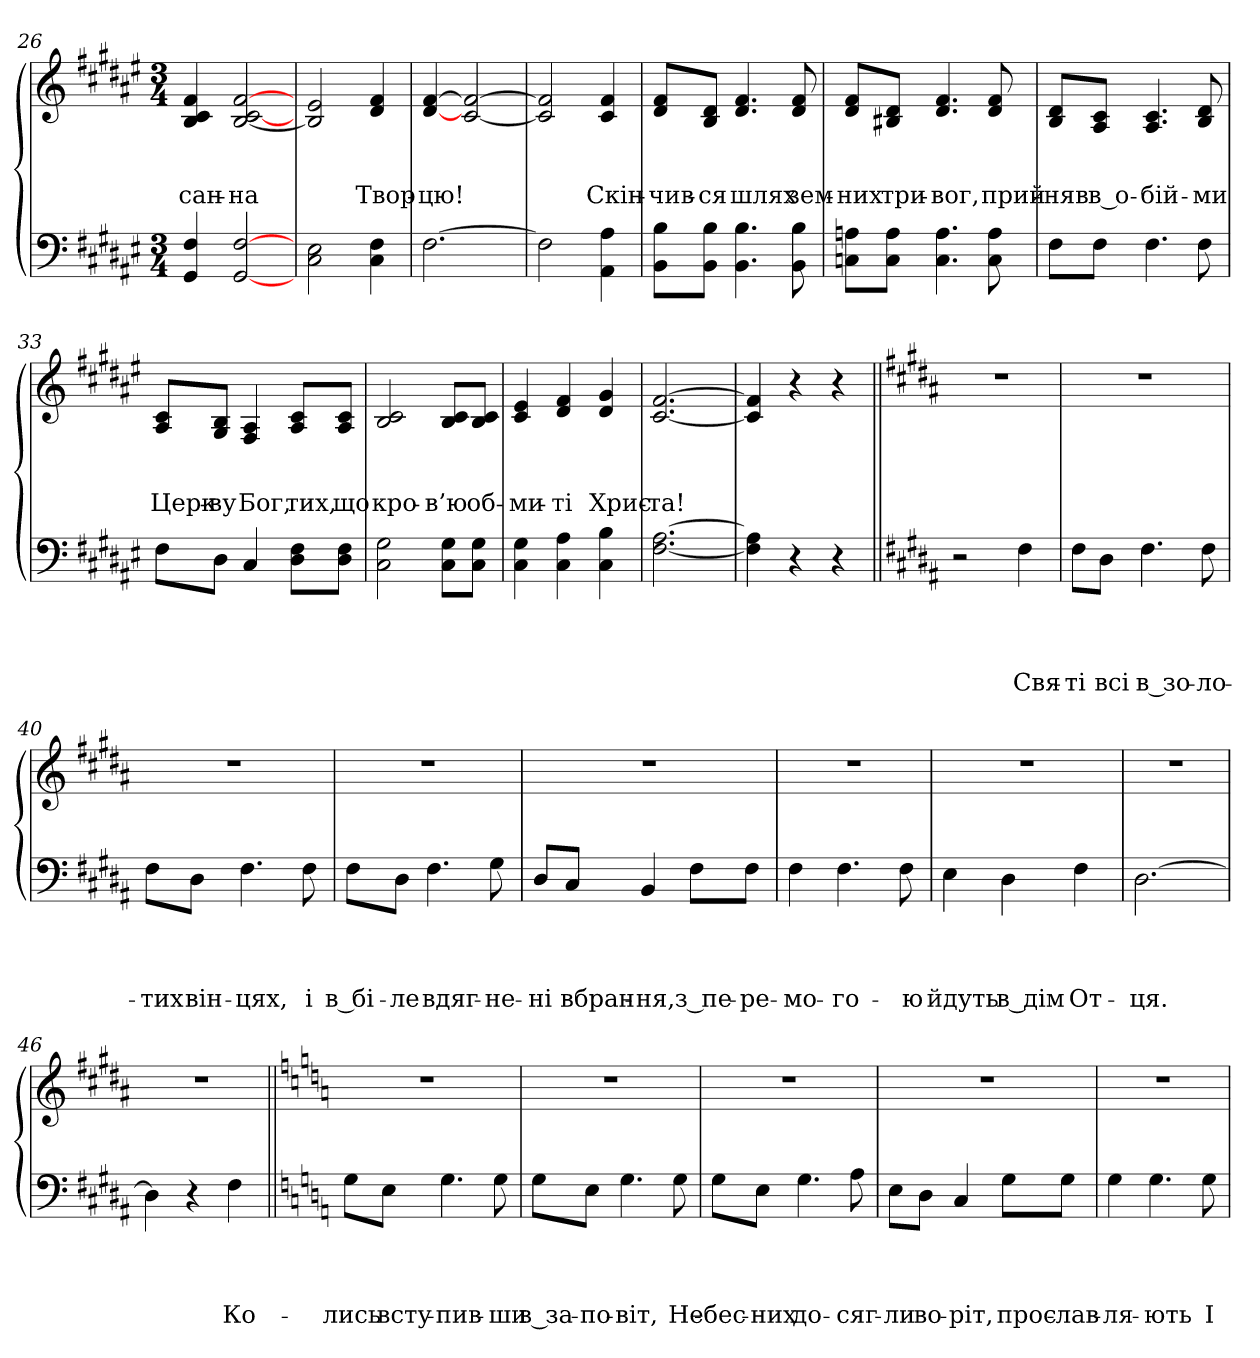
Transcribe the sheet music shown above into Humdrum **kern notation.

**kern	**text	**text	**text	**text	**kern	**text	**text	**text
*part2	*part2	*part2	*part2	*part2	*part1	*part1	*part1	*part1
*staff2	*staff2	*staff2	*staff2	*staff2	*staff1	*staff1	*staff1	*staff1
*clefF4	*	*	*	*	*clefG2	*	*	*
*k[f#c#g#d#a#e#]	*	*	*	*	*k[f#c#g#d#a#e#]	*	*	*
*F#:	*	*	*	*	*F#:	*	*	*
*M3/4	*	*	*	*	*M3/4	*	*	*
=26	=26	=26	=26	=26	=26	=26	=26	=26
!	!	!	!	!	!	!	!	!LO:LY:b
4GG#/ 4F#/	.	.	.	.	4B/ 4c#/ 4f#/	.	.	-сан-
!	!	!	!	!	!	!	!	!LO:LY:b
[2GG#/ [2F#/	.	.	.	.	[2B/ [2c#/ [2f#/	.	.	-на
=27	=27	=27	=27	=27	=27	=27	=27	=27
2C#\ 2E#\	.	.	.	.	2B/] 2e#/	.	.	.
!	!	!	!	!	!	!	!	!LO:LY:b
4C#\ 4F#\	.	.	.	.	4d#/ 4f#/	.	.	Твор-
=28	=28	=28	=28	=28	=28	=28	=28	=28
!	!	!	!	!	!	!	!	!LO:LY:b
[2.F#\	.	.	.	.	[4d#/ [4f#/	.	.	-цю!
.	.	.	.	.	[2c#/ 2f#/_	.	.	.
=29	=29	=29	=29	=29	=29	=29	=29	=29
2F#\]	.	.	.	.	2c#/] 2f#/]	.	.	.
!	!	!	!	!	!	!	!	!LO:LY:b
4AA#\ 4A#\	.	.	.	.	4c#/ 4f#/	.	.	Скін-
!!LO:PB:g=z
=30	=30	=30	=30	=30	=30	=30	=30	=30
!	!	!	!	!	!	!	!	!LO:LY:b
8BB\ 8B\L	.	.	.	.	8d#/ 8f#/L	.	.	-чив-
!	!	!	!	!	!	!	!	!LO:LY:b
8BB\ 8B\J	.	.	.	.	8B/ 8d#/J	.	.	-ся
!	!	!	!	!	!	!	!	!LO:LY:b
4.BB\ 4.B\	.	.	.	.	4.d#/ 4.f#/	.	.	шлях
!	!	!	!	!	!	!	!	!LO:LY:b
8BB\ 8B\	.	.	.	.	8d#/ 8f#/	.	.	зем-
=31	=31	=31	=31	=31	=31	=31	=31	=31
!	!	!	!	!	!	!	!	!LO:LY:b
8Cn\ 8An\L	.	.	.	.	8d#/ 8f#/L	.	.	-них
!	!	!	!	!	!	!	!	!LO:LY:b
8C\ 8A\J	.	.	.	.	8B#X/ 8d#/J	.	.	три-
!	!	!	!	!	!	!	!	!LO:LY:b
4.C\ 4.A\	.	.	.	.	4.d#/ 4.f#/	.	.	-вог,
!	!	!	!	!	!	!	!	!LO:LY:b
8C\ 8A\	.	.	.	.	8d#/ 8f#/	.	.	прий-
=32	=32	=32	=32	=32	=32	=32	=32	=32
!	!	!	!	!	!	!	!	!LO:LY:b
8F#\L	.	.	.	.	8B/ 8d#/L	.	.	-няв
!	!	!	!	!	!	!	!	!LO:LY:b
8F#\J	.	.	.	.	8A#/ 8c#/J	.	.	в о-
!	!	!	!	!	!	!	!	!LO:LY:b
4.F#\	.	.	.	.	4.A#/ 4.c#/	.	.	-бій-
!	!	!	!	!	!	!	!	!LO:LY:b
8F#\	.	.	.	.	8B/ 8d#/	.	.	-ми
!!LO:LB:g=z
=33	=33	=33	=33	=33	=33	=33	=33	=33
!	!	!	!	!	!	!	!	!LO:LY:b
8F#\L	.	.	.	.	8A#/ 8c#/L	.	.	Церк-
!	!	!	!	!	!	!	!	!LO:LY:b
8D#\J	.	.	.	.	8G#/ 8B/J	.	.	-ву
!	!	!	!	!	!	!	!	!LO:LY:b
4C#/	.	.	.	.	4F#/ 4A#/	.	.	Бог,
!	!	!	!	!	!	!	!	!LO:LY:b
8D#\ 8F#\L	.	.	.	.	8A#/ 8c#/L	.	.	тих,
!	!	!	!	!	!	!	!	!LO:LY:b
8D#\ 8F#\J	.	.	.	.	8A#/ 8c#/J	.	.	що
=34	=34	=34	=34	=34	=34	=34	=34	=34
!	!	!	!	!	!	!	!	!LO:LY:b
2C#\ 2G#\	.	.	.	.	2B/ 2c#/	.	.	кро-
!	!	!	!	!	!	!	!	!LO:LY:b
8C#\ 8G#\L	.	.	.	.	8B/ 8c#/L	.	.	-в’ю
!	!	!	!	!	!	!	!	!LO:LY:b
8C#\ 8G#\J	.	.	.	.	8B/ 8c#/J	.	.	об-
=35	=35	=35	=35	=35	=35	=35	=35	=35
!	!	!	!	!	!	!	!	!LO:LY:b
4C#\ 4G#\	.	.	.	.	4c#/ 4e#/	.	.	-ми-
!	!	!	!	!	!	!	!	!LO:LY:b
4C#\ 4A#\	.	.	.	.	4d#/ 4f#/	.	.	-ті
!	!	!	!	!	!	!	!	!LO:LY:b
4C#\ 4B\	.	.	.	.	4d#/ 4g#/	.	.	Хрис-
=36	=36	=36	=36	=36	=36	=36	=36	=36
!	!	!	!	!	!	!	!	!LO:LY:b
[2.F#\ [2.A#\	.	.	.	.	[2.c#/ [2.f#/	.	.	-та!
=37	=37	=37	=37	=37	=37	=37	=37	=37
4F#\] 4A#\]	.	.	.	.	4c#/] 4f#/]	.	.	.
4r	.	.	.	.	4r	.	.	.
4r	.	.	.	.	4r	.	.	.
!!LO:LB:g=z
=38||	=38||	=38||	=38||	=38||	=38||	=38||	=38||	=38||
*k[f#c#g#d#a#]	*	*	*	*	*k[f#c#g#d#a#]	*	*	*
*B:	*	*	*	*	*B:	*	*	*
2r	.	.	.	.	2.r	.	.	.
!	!	!	!	!LO:LY:b	!	!	!	!
4F#\	.	.	.	Свя-	.	.	.	.
=39	=39	=39	=39	=39	=39	=39	=39	=39
!	!	!	!	!LO:LY:b	!	!	!	!
8F#\L	.	.	.	-ті	2.r	.	.	.
!	!	!	!	!LO:LY:b	!	!	!	!
8D#\J	.	.	.	всі	.	.	.	.
!	!	!	!	!LO:LY:b	!	!	!	!
4.F#\	.	.	.	в зо-	.	.	.	.
!	!	!	!	!LO:LY:b	!	!	!	!
8F#\	.	.	.	-ло-	.	.	.	.
=40	=40	=40	=40	=40	=40	=40	=40	=40
!	!	!	!	!LO:LY:b	!	!	!	!
8F#\L	.	.	.	-тих	2.r	.	.	.
!	!	!	!	!LO:LY:b	!	!	!	!
8D#\J	.	.	.	він-	.	.	.	.
!	!	!	!	!LO:LY:b	!	!	!	!
4.F#\	.	.	.	-цях,	.	.	.	.
!	!	!	!	!LO:LY:b	!	!	!	!
8F#\	.	.	.	i	.	.	.	.
=41	=41	=41	=41	=41	=41	=41	=41	=41
!	!	!	!	!LO:LY:b	!	!	!	!
8F#\L	.	.	.	в бі-	2.r	.	.	.
!	!	!	!	!LO:LY:b	!	!	!	!
8D#\J	.	.	.	-ле	.	.	.	.
!	!	!	!	!LO:LY:b	!	!	!	!
4.F#\	.	.	.	вдяг-	.	.	.	.
!	!	!	!	!LO:LY:b	!	!	!	!
8G#\	.	.	.	-не-	.	.	.	.
!!LO:LB:g=z
=42	=42	=42	=42	=42	=42	=42	=42	=42
!	!	!	!	!LO:LY:b	!	!	!	!
8D#/L	.	.	.	-ні	2.r	.	.	.
!	!	!	!	!LO:LY:b	!	!	!	!
8C#/J	.	.	.	вбран-	.	.	.	.
!	!	!	!	!LO:LY:b	!	!	!	!
4BB/	.	.	.	-ня,	.	.	.	.
!	!	!	!	!LO:LY:b	!	!	!	!
8F#\L	.	.	.	з пе-	.	.	.	.
!	!	!	!	!LO:LY:b	!	!	!	!
8F#\J	.	.	.	-ре-	.	.	.	.
=43	=43	=43	=43	=43	=43	=43	=43	=43
!	!	!	!	!LO:LY:b	!	!	!	!
4F#\	.	.	.	-мо-	2.r	.	.	.
!	!	!	!	!LO:LY:b	!	!	!	!
4.F#\	.	.	.	-го-	.	.	.	.
!	!	!	!	!LO:LY:b	!	!	!	!
8F#\	.	.	.	-ю	.	.	.	.
=44	=44	=44	=44	=44	=44	=44	=44	=44
!	!	!	!	!LO:LY:b	!	!	!	!
4E\	.	.	.	йдуть	2.r	.	.	.
!	!	!	!	!LO:LY:b	!	!	!	!
4D#\	.	.	.	в дім	.	.	.	.
!	!	!	!	!LO:LY:b	!	!	!	!
4F#\	.	.	.	От-	.	.	.	.
=45	=45	=45	=45	=45	=45	=45	=45	=45
!	!	!	!	!LO:LY:b	!	!	!	!
[2.D#\	.	.	.	-ця.	2.r	.	.	.
=46	=46	=46	=46	=46	=46	=46	=46	=46
4D#\]	.	.	.	.	2.r	.	.	.
4r	.	.	.	.	.	.	.	.
!	!	!	!	!LO:LY:b	!	!	!	!
4F#\	.	.	.	Ко-	.	.	.	.
!!LO:LB:g=z
=47||	=47||	=47||	=47||	=47||	=47||	=47||	=47||	=47||
*k[]	*	*	*	*	*k[]	*	*	*
*C:	*	*	*	*	*C:	*	*	*
!	!	!	!	!LO:LY:b	!	!	!	!
8G\L	.	.	.	-лись	2.r	.	.	.
!	!	!	!	!LO:LY:b	!	!	!	!
8E\J	.	.	.	всту-	.	.	.	.
!	!	!	!	!LO:LY:b	!	!	!	!
4.G\	.	.	.	-пив-	.	.	.	.
!	!	!	!	!LO:LY:b	!	!	!	!
8G\	.	.	.	-ши	.	.	.	.
=48	=48	=48	=48	=48	=48	=48	=48	=48
!	!	!	!	!LO:LY:b	!	!	!	!
8G\L	.	.	.	в за-	2.r	.	.	.
!	!	!	!	!LO:LY:b	!	!	!	!
8E\J	.	.	.	-по-	.	.	.	.
!	!	!	!	!LO:LY:b	!	!	!	!
4.G\	.	.	.	-віт,	.	.	.	.
!	!	!	!	!LO:LY:b	!	!	!	!
8G\	.	.	.	Не-	.	.	.	.
=49	=49	=49	=49	=49	=49	=49	=49	=49
!	!	!	!	!LO:LY:b	!	!	!	!
8G\L	.	.	.	-бес-	2.r	.	.	.
!	!	!	!	!LO:LY:b	!	!	!	!
8E\J	.	.	.	-них	.	.	.	.
!	!	!	!	!LO:LY:b	!	!	!	!
4.G\	.	.	.	до-	.	.	.	.
!	!	!	!	!LO:LY:b	!	!	!	!
8A\	.	.	.	-сяг-	.	.	.	.
!!LO:LB:g=z
=50	=50	=50	=50	=50	=50	=50	=50	=50
!	!	!	!	!LO:LY:b	!	!	!	!
8E\L	.	.	.	-ли	2.r	.	.	.
!	!	!	!	!LO:LY:b	!	!	!	!
8D\J	.	.	.	во-	.	.	.	.
!	!	!	!	!LO:LY:b	!	!	!	!
4C/	.	.	.	-ріт,	.	.	.	.
!	!	!	!	!LO:LY:b	!	!	!	!
8G\L	.	.	.	прос-	.	.	.	.
!	!	!	!	!LO:LY:b	!	!	!	!
8G\J	.	.	.	-лав-	.	.	.	.
=51	=51	=51	=51	=51	=51	=51	=51	=51
!	!	!	!	!LO:LY:b	!	!	!	!
4G\	.	.	.	-ля-	2.r	.	.	.
!	!	!	!	!LO:LY:b	!	!	!	!
4.G\	.	.	.	-ють	.	.	.	.
!	!	!	!	!LO:LY:b	!	!	!	!
8G\	.	.	.	І-	.	.	.	.
=	=	=	=	=	=	=	=	=
*-	*-	*-	*-	*-	*-	*-	*-	*-
